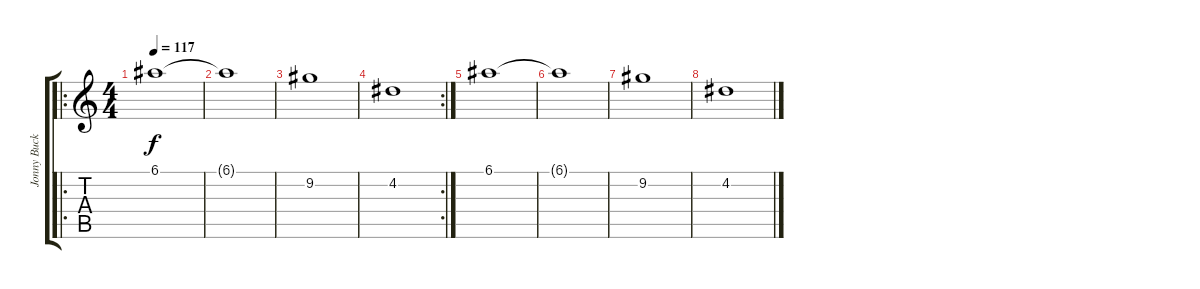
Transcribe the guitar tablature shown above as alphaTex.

\track ("Jonny Buckland - Guitar" "Jonny Buck") {instrument overdrivenguitar}
\staff {score tabs}
\tuning (E4 B3 G3 D3 A2 E2) {hide}
\ro
\ts (4 4)
\tempo 117
\clef g2
\ks c
6.1.1{dy f} |
6.1{t}.1 |
9.2.1 |
\rc 2
4.2.1 |
6.1.1 |
6.1{t}.1 |
9.2.1 |
4.2.1
